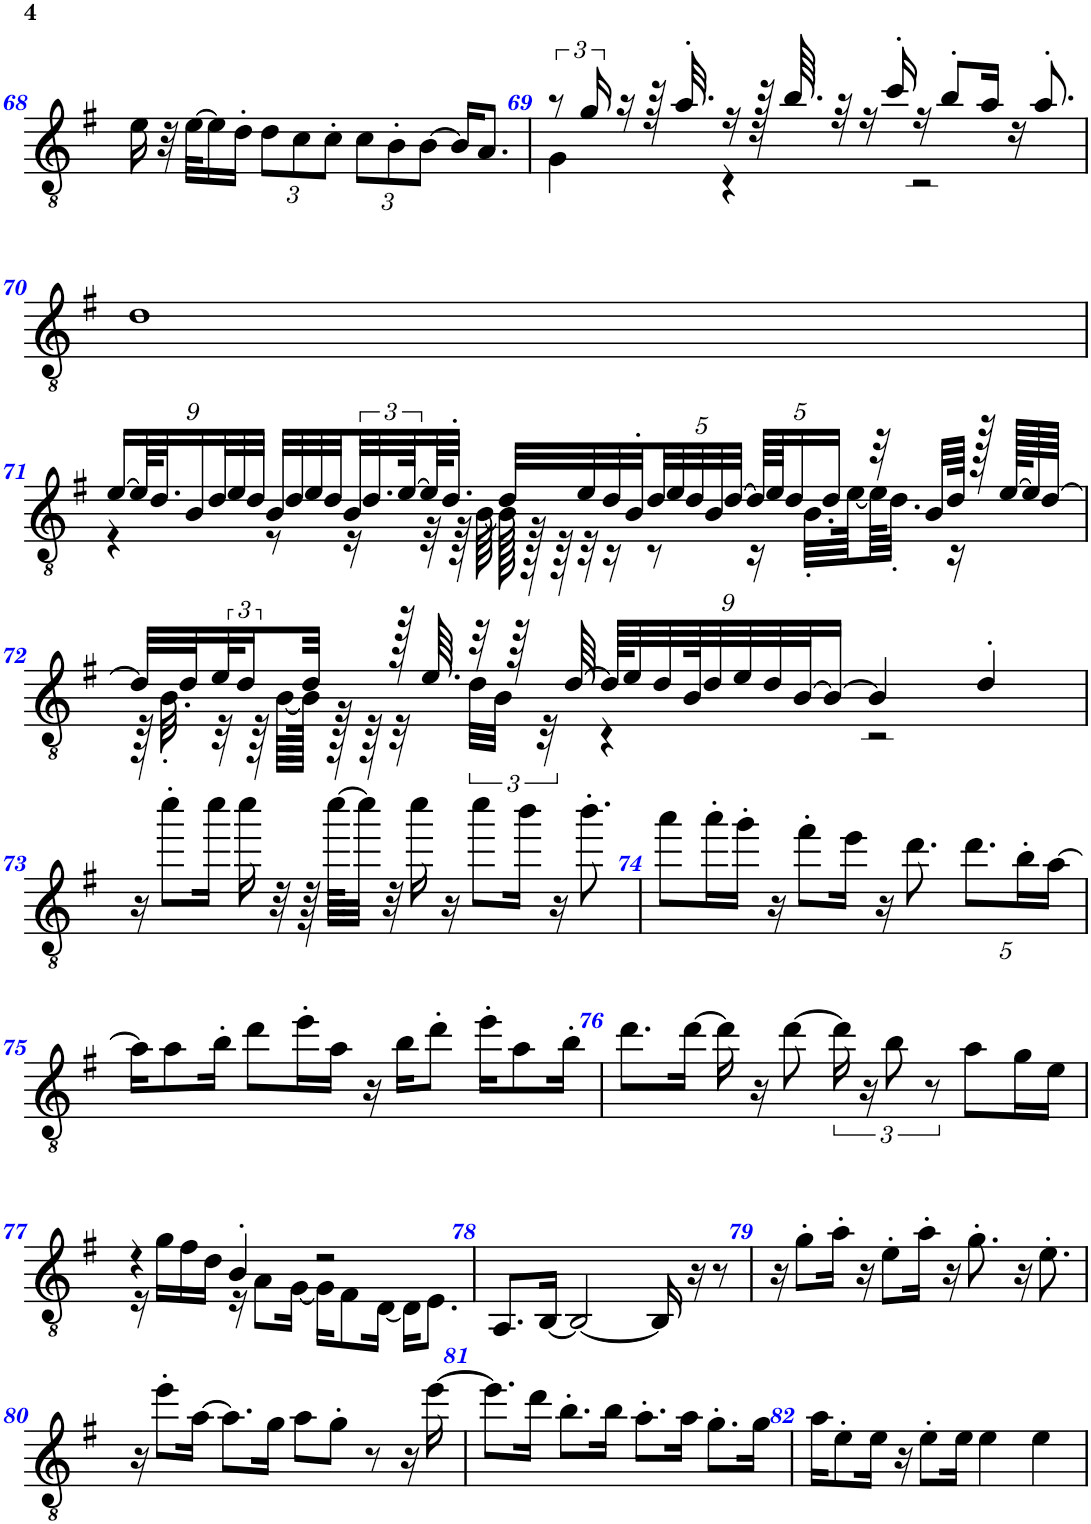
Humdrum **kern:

**kern	**kern	**kern
*part3	*part2	*part1
*staff3	*staff2	*staff1
*I"Organo Rotary, Organ	*I"Basso elettrico senza tasti (Fretless), El Bass	*I"Chitarra
*I'Org. Rot.	*I'Frtl. el. b.	*
!!LO:PB:g=z
*clefG2	*clefF4	*clefGv2
*	*Trd7c12	*
*k[f#]	*k[f#]	*k[f#]
*M4/4	*M4/4	*M4/4
=68	=68	=68
2a 2cc 2ee	8.A'\L	16e\
.	.	32r
.	.	[32e\KLL
.	.	16e\]
.	16A'\Jk	16d'\JJ
*	*	*Xbrackettup
.	8.A'\L	12d\L
.	.	12c\
.	.	12c'\J
.	16A'\Jk	.
4b 4dd 4ff#	16D'\LL	12c\L
.	16E'\J	.
.	.	12B'\
.	16G'\L	.
.	.	[12B\J
.	[16A\JJ	.
4a 4cc 4ee	32A]	16B/KL]
.	32r	.
.	16G'\LL	8.A/J
.	16E'\	.
.	16D'\JJ	.
=69	=69	=69
*	*	*brackettup
*	*	*^
1g 1b 1dd	8.G'\L	12r	4G\
.	.	24g/	.
.	.	16r	.
.	16G'\Jk	64r	.
.	.	32.a'/	.
.	8.G'\L	16r	4r
.	.	128r	.
.	.	64.b/	.
.	.	32r	.
.	.	16r	.
.	16G'\Jk	16cc'/	.
.	8.G'\L	16r	2r
.	.	8b'/L	.
.	[16G\Jk	16a/Jk	.
.	16G\LL]	16r	.
.	16D'\J	8.a'/	.
.	8E\J	.	.
*	*	*v	*v
!!LO:LB:g=z
=70	=70	=70
2a 2cc 2ee	8.A'\L	1d
.	16A'\Jk	.
.	8.A'\L	.
.	16A'\Jk	.
4b 4dd 4ff#	16A'\LL	.
.	16D'\J	.
.	16E'\L	.
.	[16A\JJ	.
4a 4cc 4ee	16A\LL]	.
.	16G'\J	.
.	16E'\L	.
.	16D'\JJ	.
!!LO:LB:g=z
=71	=71	=71
*^	*	*
*	*	*	*Xbrackettup
*	*	*	*^
2.g	1b 1dd	8.G'\L	[18e/LL	4r
.	.	.	72e/KL]	.
.	.	.	36.d/J	.
.	.	.	18B/	.
.	.	.	36d/L	.
.	.	16G'\Jk	.	.
.	.	.	36e/	.
.	.	.	36d/JJJ	.
.	.	8.G'\L	32B/LLL	8r
.	.	.	32d/	.
.	.	.	32e/	.
.	.	.	32d/	.
*	*	*	*brackettup	*
.	.	.	48B/	16r
.	.	.	48.d/	.
.	.	.	[96e/L	.
.	.	16G'\Jk	64e/J]	32r
.	.	.	32.d'/JJJ	.
.	.	.	.	64r
.	.	.	.	[64B\
.	.	8.G'\L	32d/LLL	128B\]
.	.	.	.	128r
.	.	.	.	64r
.	.	.	32e/	32r
.	.	.	32d/	16r
.	.	.	32B'/	.
*	*	*	*Xbrackettup	*
.	.	.	40d/	8r
.	.	.	40e/	.
.	.	.	40d/	.
.	.	[16G\Jk	.	.
.	.	.	40B/	.
.	.	.	[40d/JJJ	.
4ff#	.	16G\LL]	80d/LLLL]	16r
.	.	.	80e/JJ	.
.	.	.	20d/	.
.	.	16D'\J	.	32.B'\LLL
.	.	.	20d/JJ	.
.	.	.	.	[64e\L
.	.	8E\J	32r	64e\J]
.	.	.	.	32.d'\JJJ
.	.	.	32B/LLL	.
.	.	.	64d/JJJk	16r
.	.	.	128r	.
.	.	.	[128e/KLLLL	.
.	.	.	64e/]	.
.	.	.	[64d/JJJJ	.
*v	*v	*	*	*
!!LO:LB:g=z	!!
=72	=72	=72	=72
2a 2cc 2ee	8.A'\L	32d/LLL]	64r
.	.	.	32.B'\
.	.	32d/	.
*	*	*brackettup	*
.	.	48e/J	32r
.	.	24d/	.
.	.	.	64r
.	.	.	[64B\LLLL
.	.	32d/JJk	128B\JJJJk]
.	.	.	128r
.	.	.	64r
.	.	128r	32r
.	.	64.e/	.
.	16A'\Jk	32r	48d\LLL
.	.	.	48B\JJJ
.	.	64r	.
.	.	.	48r
.	.	[64d/	.
*	*	*Xbrackettup	*
.	8.A'\L	72d/KLLL]	4r
.	.	36e/	.
.	.	36d/	.
.	.	72B/K	.
.	.	36d/	.
.	.	36e/	.
.	.	36d/	.
.	.	[36B/J	.
.	16A'\Jk	.	.
.	.	18B/JJ_	.
4b 4dd 4ff#	16D'\LL	4B/]	2r
.	16E'\J	.	.
.	16G'\L	.	.
.	[16A\JJ	.	.
4a 4cc 4ee	32A]	4d'/	.
.	32r	.	.
.	16G'\LL	.	.
.	16E'\	.	.
.	16D'\JJ	.	.
*	*	*v	*v
!!LO:LB:g=z
=73	=73	=73
1g 1b 1dd	8.G'\L	16r
.	.	8ccc'\L
.	16G'\Jk	16ccc\Jk
.	8.G'\L	16ccc\
.	.	32r
.	.	64r
.	.	[64ccc\KLLL
.	.	32ccc\JJJ]
.	.	32r
.	16G'\Jk	16ccc\
.	8.G'\L	16r
.	.	8ccc\L
.	[16G\Jk	16bb\Jk
.	16G\LL]	16r
.	16D'\J	8.bb'\
.	8E\J	.
=74	=74	=74
2a 2cc 2ee	8.A'\L	8aa\L
.	.	16aa'\L
.	16A'\Jk	16gg'\JJ
.	8.A'\L	16r
.	.	8ff#'\L
.	16A'\Jk	16ee\Jk
4b 4dd 4ff#	16A'\LL	16r
.	16D'\J	8.dd\
.	16E'\L	.
.	[16A\JJ	.
4a 4cc 4ee	16A\LL]	10.dd\L
.	16G'\J	.
.	16E'\L	.
.	.	20b'\L
.	16D'\JJ	.
.	.	[20a\JJ
!!LO:LB:g=z
=75	=75	=75
*^	*	*
2.g	1b 1dd	8.G'\L	16a\KL]
.	.	.	8a\
.	.	16G'\Jk	16b'\Jk
.	.	8.G'\L	8dd\L
.	.	.	16ee'\L
.	.	16G'\Jk	16a\JJ
.	.	8.G'\L	16r
.	.	.	16b\KL
.	.	.	8dd'\J
.	.	[16G\Jk	.
4ff#	.	16G\LL]	16ee'\KL
.	.	16D'\J	8a\
.	.	8E\J	.
.	.	.	16b'\Jk
*v	*v	*	*
=76	=76	=76
2a 2cc 2ee	8.A'\L	8.dd\L
.	16A'\Jk	[16dd\Jk
.	8.A'\L	16dd\]
.	.	16r
.	.	[8dd\
.	16A'\Jk	.
*	*	*brackettup
4b 4dd 4ff#	16D'\LL	24dd\]
.	.	24r
.	16E'\J	.
.	.	12b\
.	16G'\L	.
.	.	12r
.	[16A\JJ	.
4a 4cc 4ee	32A]	8a\L
.	32r	.
.	16G'\LL	.
.	16E'\	16g\L
.	16D'\JJ	16e\JJ
!!LO:LB:g=z
=77	=77	=77
*	*	*^
1g 1b 1dd	8.G'\L	4r	16r
.	.	.	16g\LL
.	.	.	16f#\
.	16G'\Jk	.	16d\JJ
.	8.G'\L	4B'/	16r
.	.	.	8A\L
.	16G'\Jk	.	[16G\Jk
.	8.G'\L	2r	16G\KL]
.	.	.	8F#\
.	[16G\Jk	.	[16D\Jk
.	16G\LL]	.	16D\KL]
.	16D'\J	.	8.E\J
.	8E\J	.	.
*	*	*v	*v
=78	=78	=78
2a 2cc 2ee	8.A'\L	8.AA/L
.	16A'\Jk	[16BB/Jk
.	8.A'\L	2BB/_
.	16A'\Jk	.
4b 4dd 4ff#	16A'\LL	.
.	16D'\J	.
.	16E'\L	.
.	[16A\JJ	.
4a 4cc 4ee	16A\LL]	16BB/]
.	16G'\J	16r
.	16E'\L	8r
.	16D'\JJ	.
=79	=79	=79
*^	*	*
2.g	1b 1dd	8.G'\L	16r
.	.	.	8g'\L
.	.	16G'\Jk	16a'\Jk
.	.	8.G'\L	16r
.	.	.	8e'\L
.	.	16G'\Jk	16a'\Jk
.	.	8.G'\L	16r
.	.	.	8.g'\
.	.	[16G\Jk	.
4ff#	.	16G\LL]	16r
.	.	16D'\J	8.e'\
.	.	8E\J	.
*v	*v	*	*
!!LO:LB:g=z
=80	=80	=80
2a 2cc 2ee	8.A'\L	16r
.	.	8ee'\L
.	16A'\Jk	[16a\Jk
.	8.A'\L	8.a\L]
.	16A'\Jk	16g\Jk
4b 4dd 4ff#	16D'\LL	8a\L
.	16E'\J	.
.	16G'\L	8g'\J
.	[16A\JJ	.
4a 4cc 4ee	32A]	8r
.	32r	.
.	16G'\LL	.
.	16E'\	16r
.	16D'\JJ	[16ee\
=81	=81	=81
1g 1b 1dd	8.G'\L	8.ee\L]
.	16G'\Jk	16dd\Jk
.	8.G'\L	8.b'\L
.	16G'\Jk	16b\Jk
.	8.G'\L	8.a'\L
.	[16G\Jk	16a\Jk
.	16G\LL]	8.g'\L
.	16D'\J	.
.	8E\J	.
.	.	16g\Jk
=82	=82	=82
2a 2cc 2ee	8.A'\L	16a\KL
.	.	8e'\
.	16A'\Jk	16e\Jk
.	8.A'\L	16r
.	.	8e'\L
.	16A'\Jk	16e\Jk
4b 4dd 4ff#	16A'\LL	4e\
.	16D'\J	.
.	16E'\L	.
.	[16A\JJ	.
4a 4cc 4ee	16A\LL]	4e\
.	16G'\J	.
.	16E'\L	.
.	16D'\JJ	.
=	=	=
*-	*-	*-
